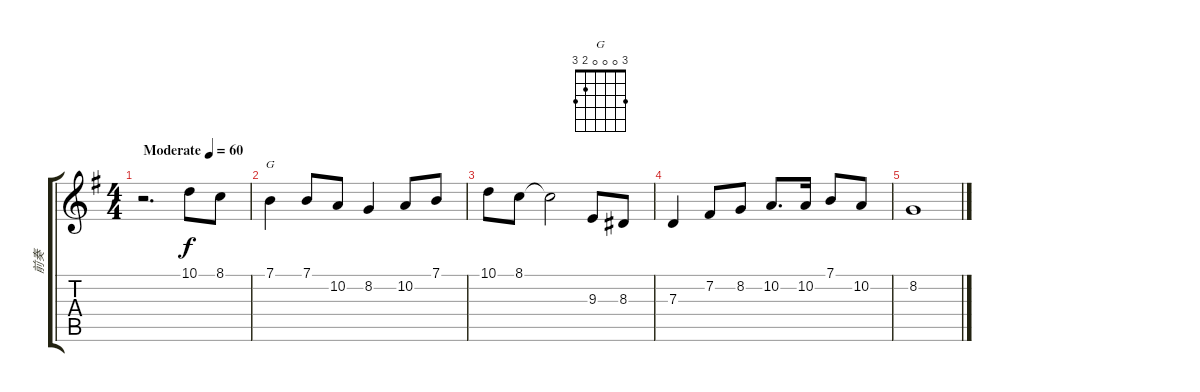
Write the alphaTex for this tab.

\track ("前奏" "前奏") {instrument synthvoice}
\staff {score tabs}
\tuning (E4 B3 G3 D3 A2 E2) {hide}
\chord ("G" 3 0 0 0 2 3)
\ts (4 4)
\tempo (60 "Moderate")
\clef g2
\ks g
r.2{d dy f instrument synthvoice} 10.1.8 8.1.8 |
7.1.4{ch "G"} 7.1.8 10.2.8 8.2.4 10.2.8 7.1.8 |
10.1.8 8.1.8 8.1{t}.2 9.3.8 8.3.8 |
7.3.4 7.2.8 8.2.8 10.2.8{d txt ""} 10.2.16 7.1.8 10.2.8 |
8.2.1
